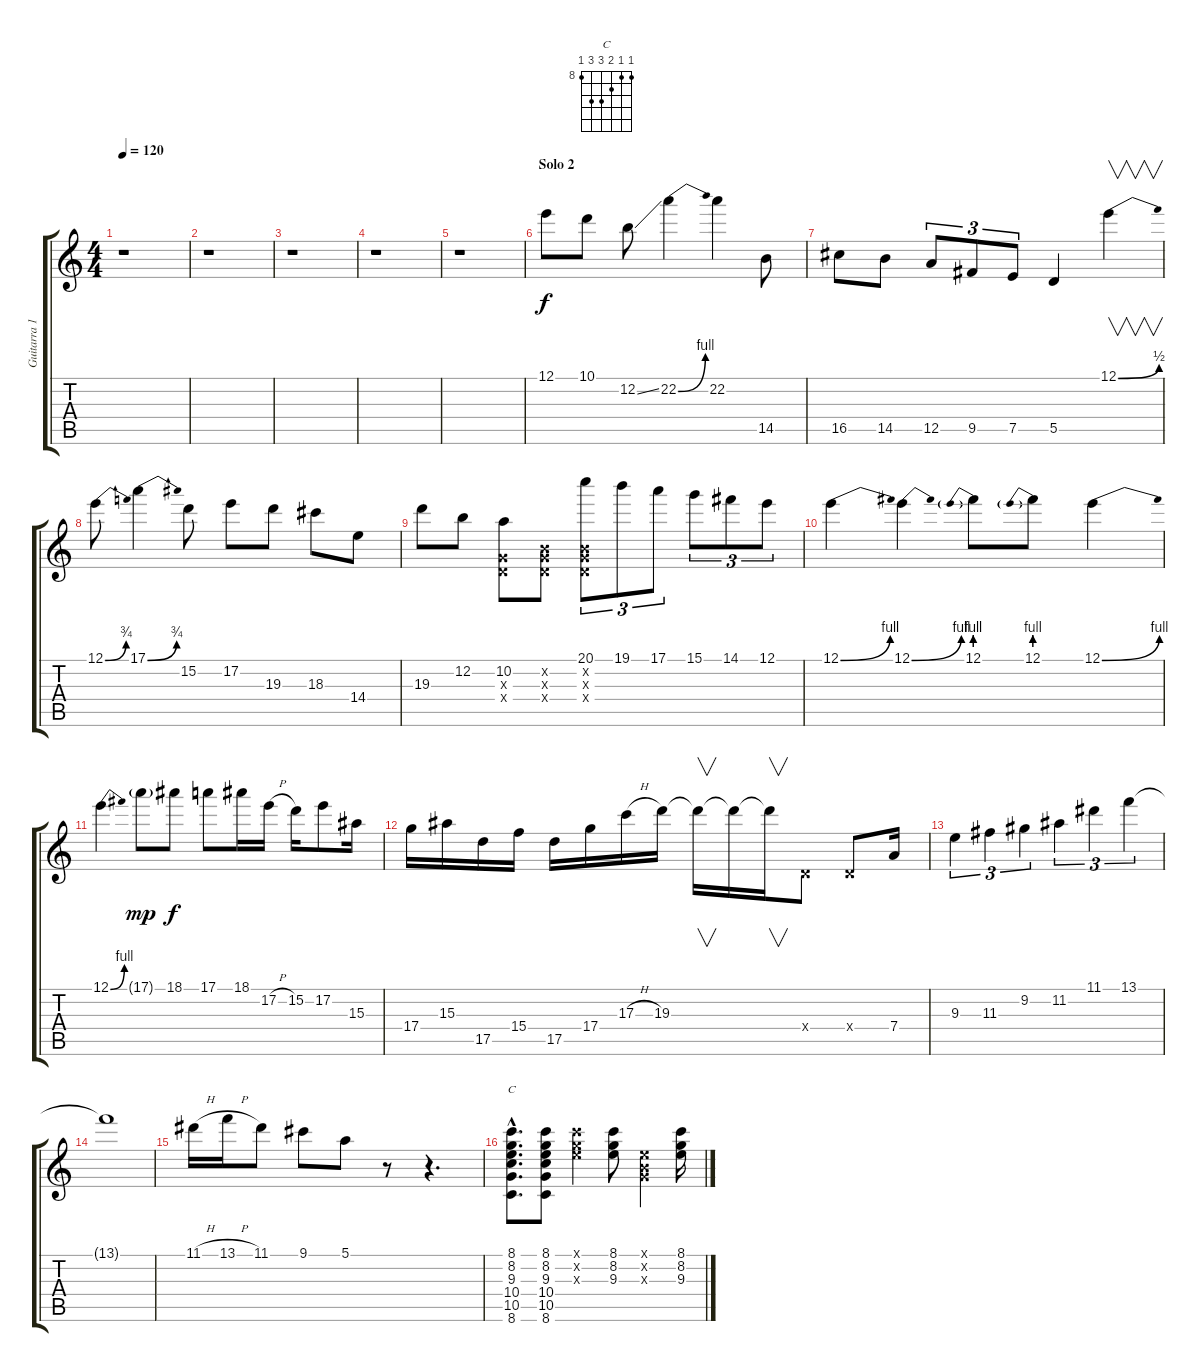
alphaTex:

\track ("Guitarra 1" "Guitarra 1") {instrument distortionguitar}
\staff {score tabs}
\tuning (E4 B3 G3 D3 A2 E2) {hide}
\chord ("C" 8 8 9 10 10 8) {firstfret 8}
\ts (4 4)
\tempo 120
\clef g2
\ks c
r.1{dy f} |
r.1 |
r.1 |
r.1 |
r.1 |
\section ("" "Solo 2")
12.1.8 10.1.8 12.2{ss}.8 22.2{be (bend 0 0 60 4)}.4 22.2.4 14.5.8 |
16.5.8 14.5.8 12.5.8{tu (3 2)} 9.5.8{tu (3 2)} 7.5.8{tu (3 2)} 5.5.4 12.1{be (bend 0 0 60 2)}.4{v} |
12.1{be (bend 0 0 60 3)}.8 17.1{be (bend 0 0 60 3)}.4 15.2.8 17.2.8 19.3.8 18.3.8 14.4.8 |
19.3.8 12.2.8 (10.2 0.3{x} 0.4{x}).8 (0.2{x} 0.3{x} 0.4{x}).8 (20.1 0.2{x} 0.3{x} 0.4{x}).8{tu (3 2)} 19.1.8{tu (3 2)} 17.1.8{tu (3 2)} 15.1.8{tu (3 2)} 14.1.8{tu (3 2)} 12.1.8{tu (3 2)} |
12.1{be (bend 0 0 60 4)}.4 12.1{be (bend 0 0 60 4)}.4 12.1{be (prebend 0 4 60 4)}.8 12.1{be (prebend 0 4 60 4)}.8 12.1{be (bend 0 0 60 4)}.4 |
12.1{be (bend 0 0 60 4)}.4 17.1{g}.8{dy mp} 18.1.8{dy f} 17.1.8 18.1.16 17.2{h}.16 15.2.16 17.2.8 15.3.16 |
17.4.16 15.3.16 17.5.16 15.4.16 17.5.16 17.4.16 17.3{h}.16 19.3.16 19.3{t}.16{v} 19.3{t}.16 19.3{t}.16{v} 0.4{x}.8 0.4{x}.8 7.4.16 |
9.3.4{tu (3 2)} 11.3.4{tu (3 2)} 9.2.4{tu (3 2)} 11.2.4{tu (3 2)} 11.1.4{tu (3 2)} 13.1.4{tu (3 2)} |
13.1{t}.1 |
11.1{h}.16 13.1{h}.16 11.1.8 9.1.8 5.1.8 r.8 r.4{d} |
(8.1{hac} 8.2{hac} 9.3{hac} 10.4{hac} 10.5{hac} 8.6{hac}).8{d ch "C"} (8.1 8.2 9.3 10.4 10.5 8.6).8 (8.1{x} 8.2{x} 9.3{x}).4 (8.1 8.2 9.3).8 (0.1{x} 0.2{x} 0.3{x}).4 (8.1 8.2 9.3).16
